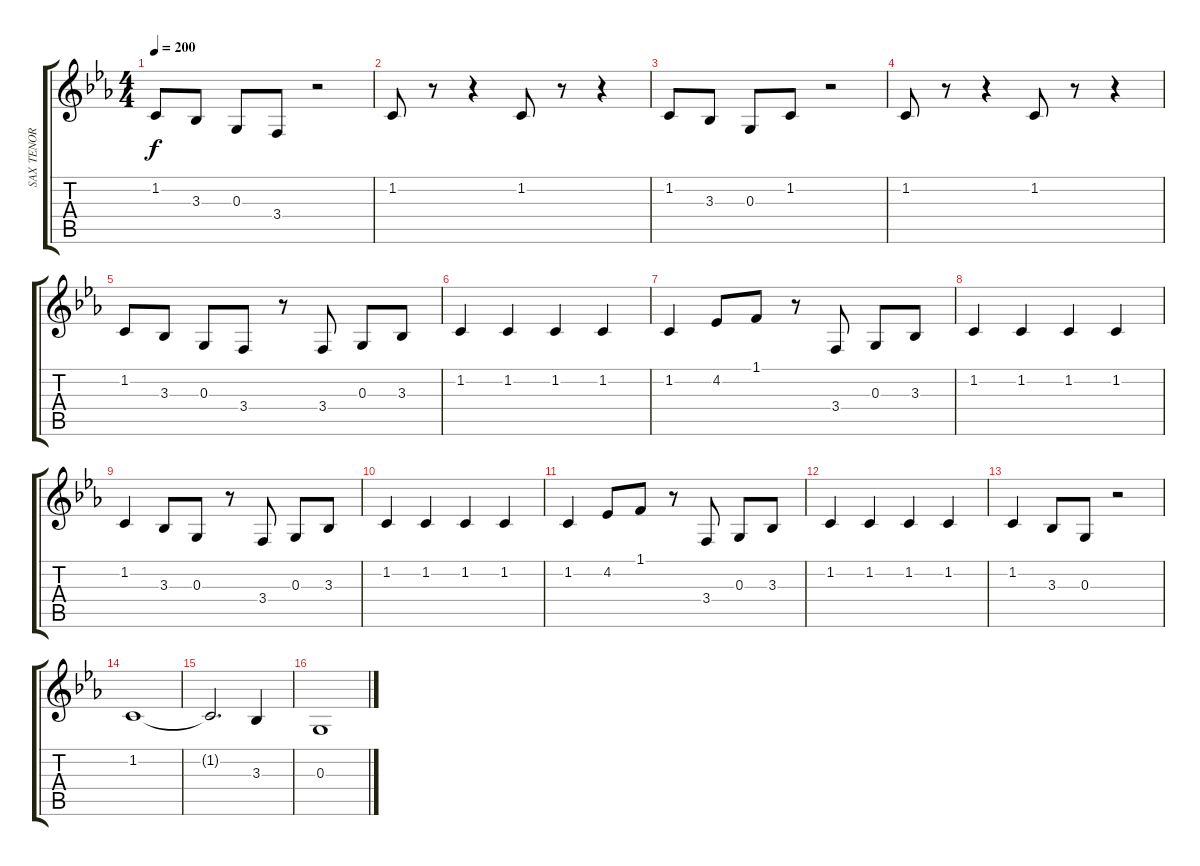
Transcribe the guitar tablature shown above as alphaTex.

\track ("SAX TENOR" "SAX TENOR") {instrument tenorsax}
\staff {score tabs}
\tuning (E4 B3 G3 D3 A2 E2) {hide}
\ts (4 4)
\tempo 200
\clef g2
\ks cminor
1.2.8{dy f} 3.3.8 0.3.8 3.4.8 r.2 |
1.2.8 r.8 r.4 1.2.8 r.8 r.4 |
1.2.8 3.3.8 0.3.8 1.2.8 r.2 |
1.2.8 r.8 r.4 1.2.8 r.8 r.4 |
1.2.8 3.3.8 0.3.8 3.4.8 r.8 3.4.8 0.3.8 3.3.8 |
1.2.4 1.2.4 1.2.4 1.2.4 |
1.2.4 4.2.8 1.1.8 r.8 3.4.8 0.3.8 3.3.8 |
1.2.4 1.2.4 1.2.4 1.2.4 |
1.2.4 3.3.8 0.3.8 r.8 3.4.8 0.3.8 3.3.8 |
1.2.4 1.2.4 1.2.4 1.2.4 |
1.2.4 4.2.8 1.1.8 r.8 3.4.8 0.3.8 3.3.8 |
1.2.4 1.2.4 1.2.4 1.2.4 |
1.2.4 3.3.8 0.3.8 r.2 |
1.2.1 |
1.2{t}.2{d} 3.3.4 |
0.3.1
